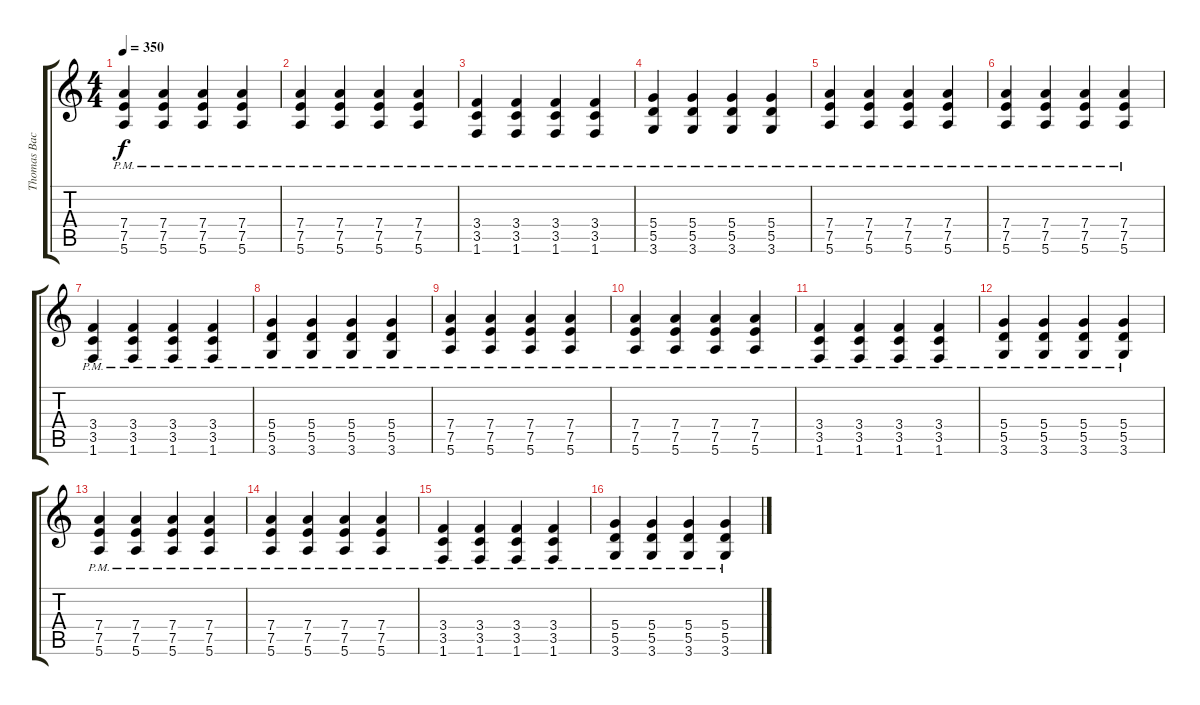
\track ("Thomas Bacon - Lead Guitar" "Thomas Bac") {instrument overdrivenguitar}
\staff {score tabs}
\tuning (E4 B3 G3 D3 A2 E2) {hide}
\ts (4 4)
\tempo 350
\clef g2
\ks c
(7.4{pm} 7.5{pm} 5.6{pm}).4{dy f} (7.4{pm} 7.5{pm} 5.6{pm}).4 (7.4{pm} 7.5{pm} 5.6{pm}).4 (7.4{pm} 7.5{pm} 5.6{pm}).4 |
(7.4{pm} 7.5{pm} 5.6{pm}).4 (7.4{pm} 7.5{pm} 5.6{pm}).4 (7.4{pm} 7.5{pm} 5.6{pm}).4 (7.4{pm} 7.5{pm} 5.6{pm}).4 |
(3.4{pm} 3.5{pm} 1.6{pm}).4 (3.4{pm} 3.5{pm} 1.6{pm}).4 (3.4{pm} 3.5{pm} 1.6{pm}).4 (3.4{pm} 3.5{pm} 1.6{pm}).4 |
(5.4{pm} 5.5{pm} 3.6{pm}).4 (5.4{pm} 5.5{pm} 3.6{pm}).4 (5.4{pm} 5.5{pm} 3.6{pm}).4 (5.4{pm} 5.5{pm} 3.6{pm}).4 |
(7.4{pm} 7.5{pm} 5.6{pm}).4 (7.4{pm} 7.5{pm} 5.6{pm}).4 (7.4{pm} 7.5{pm} 5.6{pm}).4 (7.4{pm} 7.5{pm} 5.6{pm}).4 |
(7.4{pm} 7.5{pm} 5.6{pm}).4 (7.4{pm} 7.5{pm} 5.6{pm}).4 (7.4{pm} 7.5{pm} 5.6{pm}).4 (7.4{pm} 7.5{pm} 5.6{pm}).4 |
(3.4{pm} 3.5{pm} 1.6{pm}).4 (3.4{pm} 3.5{pm} 1.6{pm}).4 (3.4{pm} 3.5{pm} 1.6{pm}).4 (3.4{pm} 3.5{pm} 1.6{pm}).4 |
(5.4{pm} 5.5{pm} 3.6{pm}).4 (5.4{pm} 5.5{pm} 3.6{pm}).4 (5.4{pm} 5.5{pm} 3.6{pm}).4 (5.4{pm} 5.5{pm} 3.6{pm}).4 |
(7.4{pm} 7.5{pm} 5.6{pm}).4 (7.4{pm} 7.5{pm} 5.6{pm}).4 (7.4{pm} 7.5{pm} 5.6{pm}).4 (7.4{pm} 7.5{pm} 5.6{pm}).4 |
(7.4{pm} 7.5{pm} 5.6{pm}).4 (7.4{pm} 7.5{pm} 5.6{pm}).4 (7.4{pm} 7.5{pm} 5.6{pm}).4 (7.4{pm} 7.5{pm} 5.6{pm}).4 |
(3.4{pm} 3.5{pm} 1.6{pm}).4 (3.4{pm} 3.5{pm} 1.6{pm}).4 (3.4{pm} 3.5{pm} 1.6{pm}).4 (3.4{pm} 3.5{pm} 1.6{pm}).4 |
(5.4{pm} 5.5{pm} 3.6{pm}).4 (5.4{pm} 5.5{pm} 3.6{pm}).4 (5.4{pm} 5.5{pm} 3.6{pm}).4 (5.4{pm} 5.5{pm} 3.6{pm}).4 |
(7.4{pm} 7.5{pm} 5.6{pm}).4 (7.4{pm} 7.5{pm} 5.6{pm}).4 (7.4{pm} 7.5{pm} 5.6{pm}).4 (7.4{pm} 7.5{pm} 5.6{pm}).4 |
(7.4{pm} 7.5{pm} 5.6{pm}).4 (7.4{pm} 7.5{pm} 5.6{pm}).4 (7.4{pm} 7.5{pm} 5.6{pm}).4 (7.4{pm} 7.5{pm} 5.6{pm}).4 |
(3.4{pm} 3.5{pm} 1.6{pm}).4 (3.4{pm} 3.5{pm} 1.6{pm}).4 (3.4{pm} 3.5{pm} 1.6{pm}).4 (3.4{pm} 3.5{pm} 1.6{pm}).4 |
(5.4{pm} 5.5{pm} 3.6{pm}).4 (5.4{pm} 5.5{pm} 3.6{pm}).4 (5.4{pm} 5.5{pm} 3.6{pm}).4 (5.4{pm} 5.5{pm} 3.6{pm}).4
